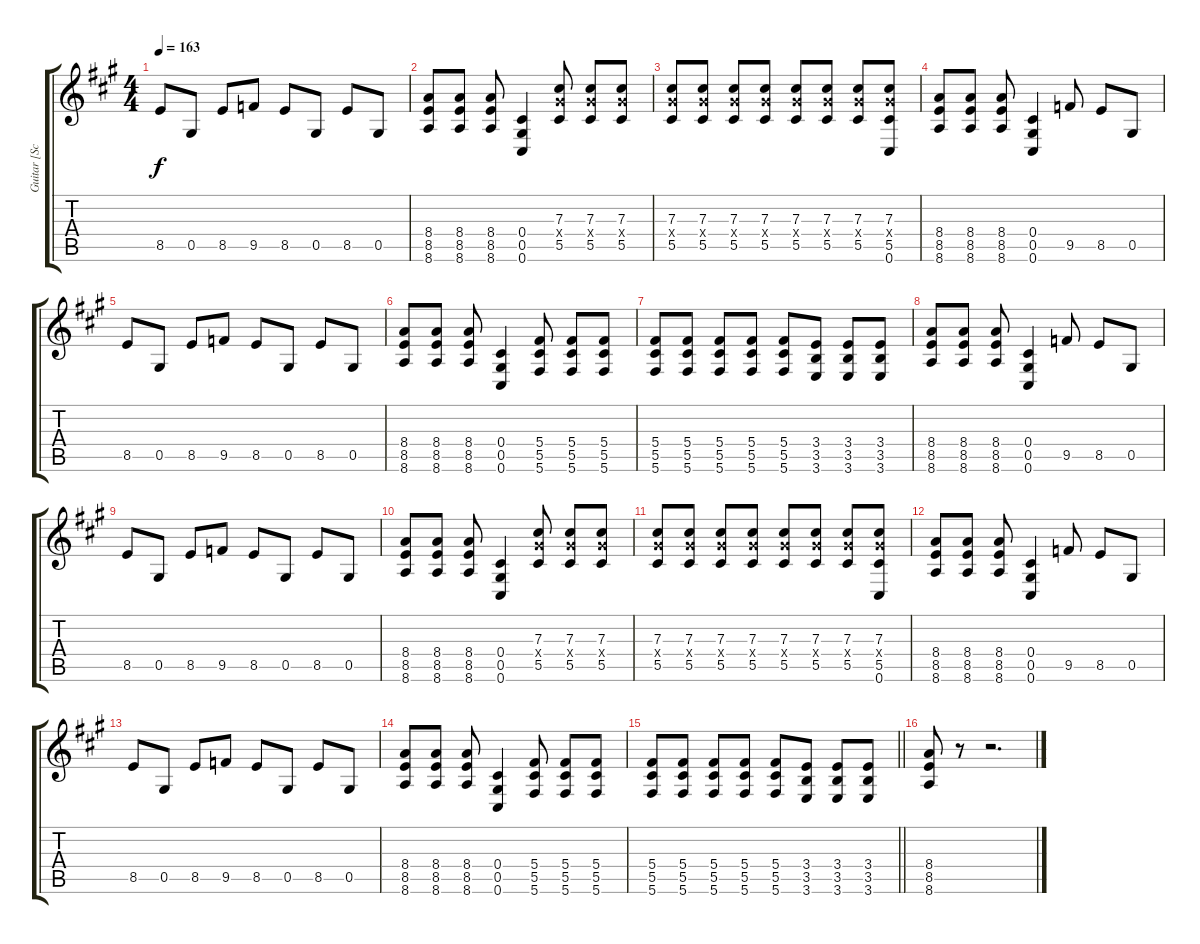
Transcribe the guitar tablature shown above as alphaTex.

\track ("Guitar [Scott Henry]" "Guitar [Sc") {instrument distortionguitar}
\staff {score tabs}
\tuning (B3 Bb3 Gb3 Db3 Ab2 Db2) {hide}
\ts (4 4)
\tempo 163
\clef g2
\ks a
8.5.8{dy f} 0.5.8 8.5.8 9.5.8 8.5.8 0.5.8 8.5.8 0.5.8 |
(8.4 8.5 8.6).8 (8.4 8.5 8.6).8 (8.4 8.5 8.6).8 (0.4 0.5 0.6).4 (7.3 7.4{x} 5.5).8 (7.3 7.4{x} 5.5).8 (7.3 7.4{x} 5.5).8 |
(7.3 7.4{x} 5.5).8 (7.3 7.4{x} 5.5).8 (7.3 7.4{x} 5.5).8 (7.3 7.4{x} 5.5).8 (7.3 7.4{x} 5.5).8 (7.3 7.4{x} 5.5).8 (7.3 7.4{x} 5.5).8 (7.3 7.4{x} 5.5 0.6).8 |
(8.4 8.5 8.6).8 (8.4 8.5 8.6).8 (8.4 8.5 8.6).8 (0.4 0.5 0.6).4 9.5.8 8.5.8 0.5.8 |
8.5.8 0.5.8 8.5.8 9.5.8 8.5.8 0.5.8 8.5.8 0.5.8 |
(8.4 8.5 8.6).8 (8.4 8.5 8.6).8 (8.4 8.5 8.6).8 (0.4 0.5 0.6).4 (5.4 5.5 5.6).8 (5.4 5.5 5.6).8 (5.4 5.5 5.6).8 |
(5.4 5.5 5.6).8 (5.4 5.5 5.6).8 (5.4 5.5 5.6).8 (5.4 5.5 5.6).8 (5.4 5.5 5.6).8 (3.4 3.5 3.6).8 (3.4 3.5 3.6).8 (3.4 3.5 3.6).8 |
(8.4 8.5 8.6).8 (8.4 8.5 8.6).8 (8.4 8.5 8.6).8 (0.4 0.5 0.6).4 9.5.8 8.5.8 0.5.8 |
8.5.8 0.5.8 8.5.8 9.5.8 8.5.8 0.5.8 8.5.8 0.5.8 |
(8.4 8.5 8.6).8 (8.4 8.5 8.6).8 (8.4 8.5 8.6).8 (0.4 0.5 0.6).4 (7.3 7.4{x} 5.5).8 (7.3 7.4{x} 5.5).8 (7.3 7.4{x} 5.5).8 |
(7.3 7.4{x} 5.5).8 (7.3 7.4{x} 5.5).8 (7.3 7.4{x} 5.5).8 (7.3 7.4{x} 5.5).8 (7.3 7.4{x} 5.5).8 (7.3 7.4{x} 5.5).8 (7.3 7.4{x} 5.5).8 (7.3 7.4{x} 5.5 0.6).8 |
(8.4 8.5 8.6).8 (8.4 8.5 8.6).8 (8.4 8.5 8.6).8 (0.4 0.5 0.6).4 9.5.8 8.5.8 0.5.8 |
8.5.8 0.5.8 8.5.8 9.5.8 8.5.8 0.5.8 8.5.8 0.5.8 |
(8.4 8.5 8.6).8 (8.4 8.5 8.6).8 (8.4 8.5 8.6).8 (0.4 0.5 0.6).4 (5.4 5.5 5.6).8 (5.4 5.5 5.6).8 (5.4 5.5 5.6).8 |
\barLineRight lightlight
(5.4 5.5 5.6).8 (5.4 5.5 5.6).8 (5.4 5.5 5.6).8 (5.4 5.5 5.6).8 (5.4 5.5 5.6).8 (3.4 3.5 3.6).8 (3.4 3.5 3.6).8 (3.4 3.5 3.6).8 |
\section ("" "")
(8.4 8.5 8.6).8 r.8 r.2{d}
